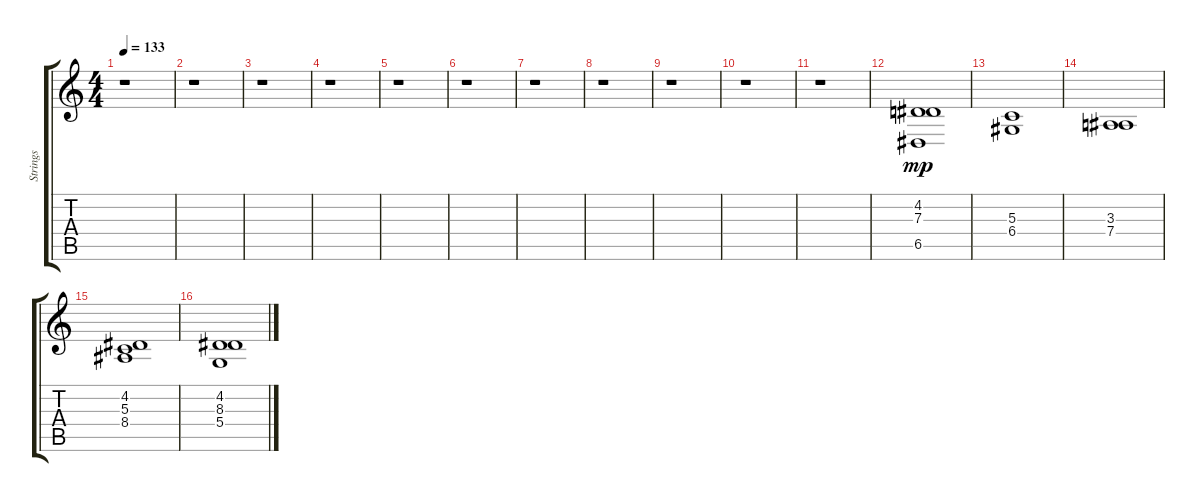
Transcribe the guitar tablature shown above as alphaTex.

\track ("Strings" "Strings") {instrument synthstrings1}
\staff {score tabs}
\tuning (E4 B3 G3 D3 A2 E2) {hide}
\ts (4 4)
\tempo 133
\clef g2
\ks c
r.1{dy f} |
r.1 |
r.1 |
r.1 |
r.1 |
r.1 |
r.1 |
r.1 |
r.1 |
r.1 |
r.1 |
(4.2 7.3 6.5).1{dy mp} |
(5.3 6.4).1 |
(3.3 7.4).1 |
(4.2 5.3 8.4).1 |
(4.2 8.3 5.4).1
